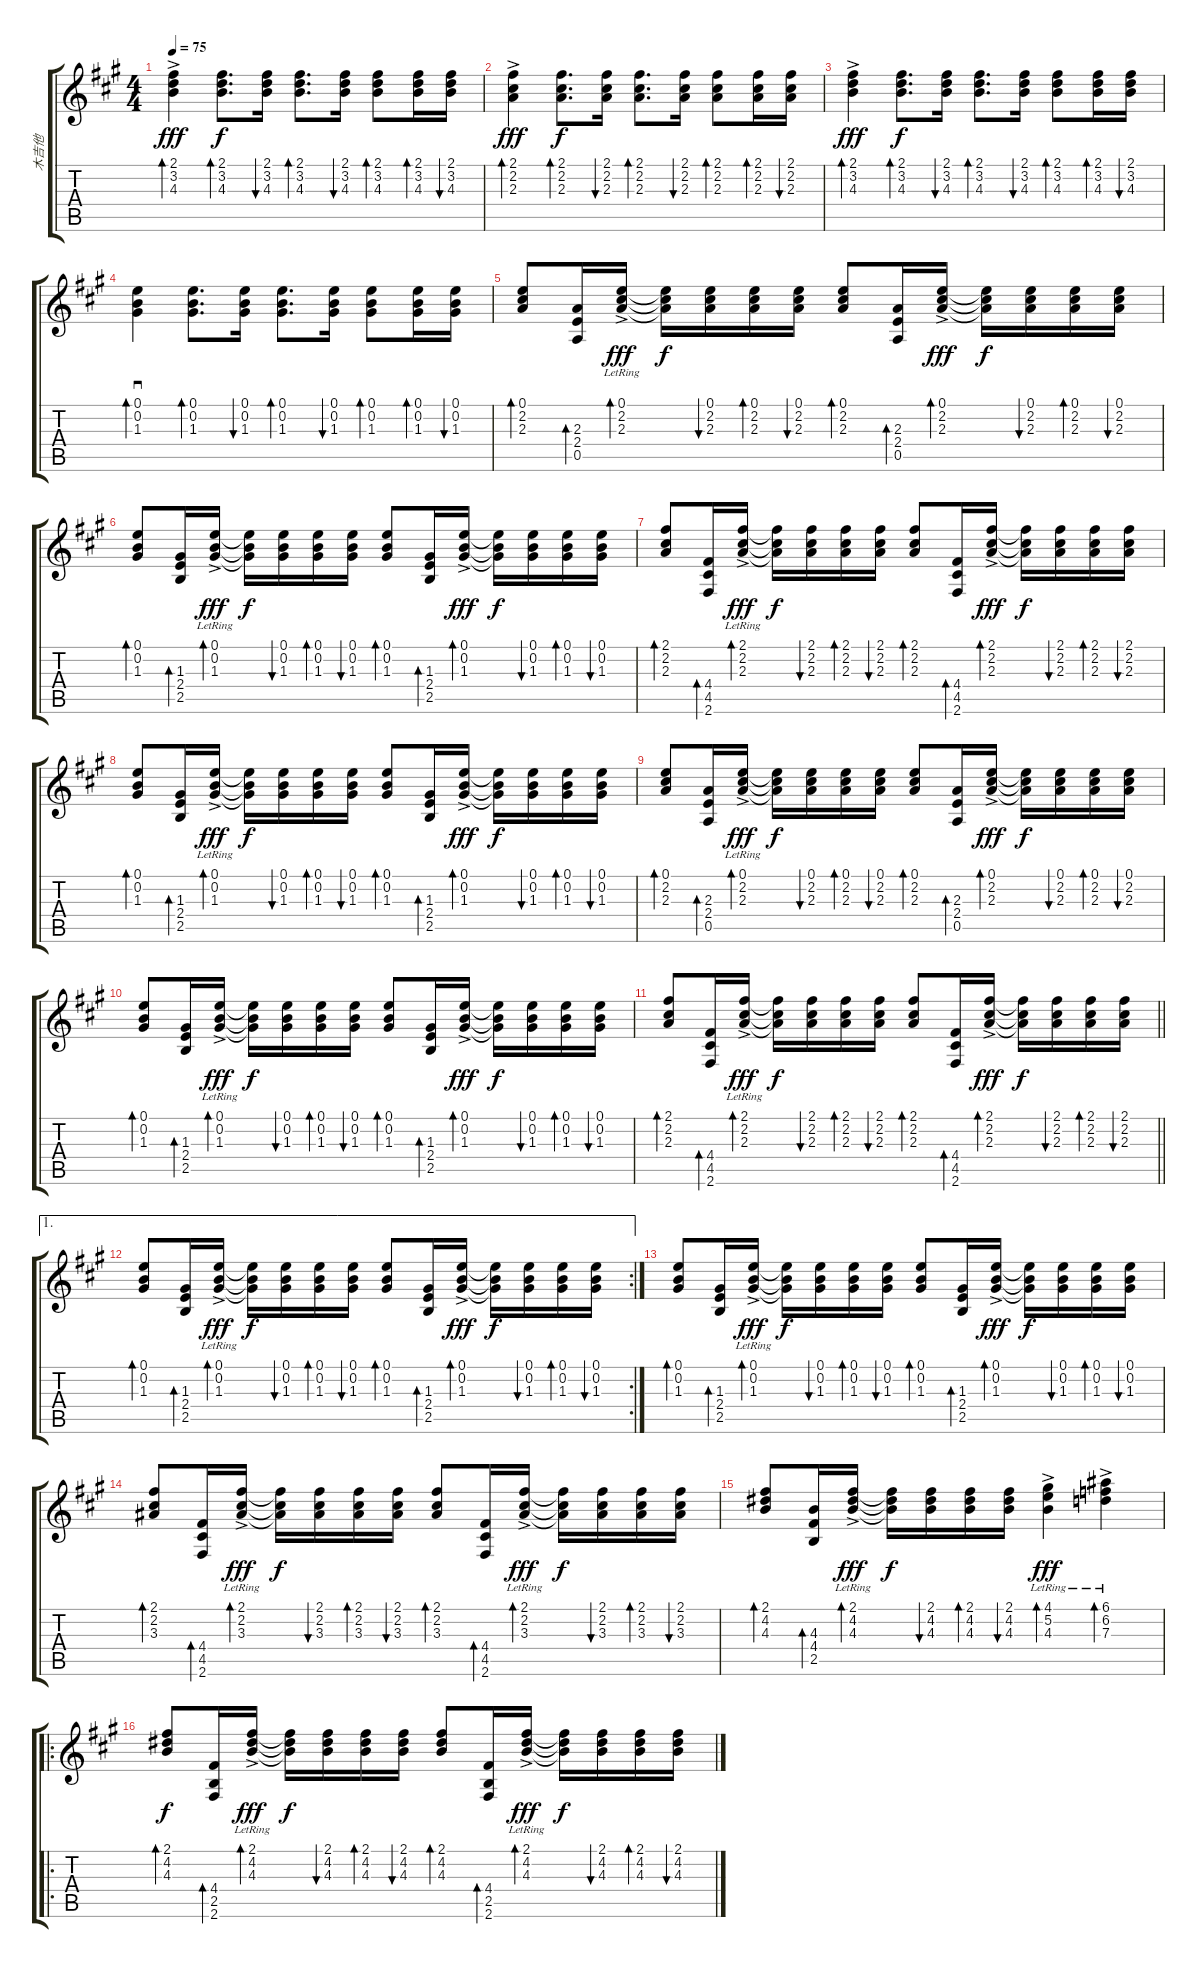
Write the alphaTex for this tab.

\track ("木吉他" "木吉他") {instrument acousticguitarnylon}
\staff {score tabs}
\tuning (E4 B3 G3 D3 A2 E2) {hide}
\ts (4 4)
\tempo 75
\clef g2
\ks a
(2.1 3.2{ac} 4.3).4{bd 60 dy fff} (2.1 3.2 4.3).8{d bd 60 dy f} (2.1 3.2 4.3).16{bu 60} (2.1 3.2 4.3).8{d bd 60} (2.1 3.2 4.3).16{bu 60} (2.1 3.2 4.3).8{bd 60} (2.1 3.2 4.3).16{bd 60} (2.1 3.2 4.3).16{bu 60} |
(2.1 2.2{ac} 2.3).4{bd 60 dy fff} (2.1 2.2 2.3).8{d bd 60 dy f} (2.1 2.2 2.3).16{bu 60} (2.1 2.2 2.3).8{d bd 60} (2.1 2.2 2.3).16{bu 60} (2.1 2.2 2.3).8{bd 60} (2.1 2.2 2.3).16{bd 60} (2.1 2.2 2.3).16{bu 60} |
(2.1 3.2{ac} 4.3).4{bd 60 dy fff} (2.1 3.2 4.3).8{d bd 60 dy f} (2.1 3.2 4.3).16{bu 60} (2.1 3.2 4.3).8{d bd 60} (2.1 3.2 4.3).16{bu 60} (2.1 3.2 4.3).8{bd 60} (2.1 3.2 4.3).16{bd 60} (2.1 3.2 4.3).16{bu 60} |
(0.1 0.2 1.3).4{sd bd 60} (0.1 0.2 1.3).8{d bd 60} (0.1 0.2 1.3).16{bu 60} (0.1 0.2 1.3).8{d bd 60} (0.1 0.2 1.3).16{bu 60} (0.1 0.2 1.3).8{bd 60} (0.1 0.2 1.3).16{bd 60} (0.1 0.2 1.3).16{bu 60} |
(0.1 2.2 2.3).8{bd 60} (2.3 2.4 0.5).16{bd 60} (0.1{ac lr} 2.2{ac lr} 2.3{ac lr}).16{bd 60 dy fff} (0.1{t} 2.2{t} 2.3{t}).16{dy f} (0.1 2.2 2.3).16{bu 60} (0.1 2.2 2.3).16{bd 60} (0.1 2.2 2.3).16{bu 60} (0.1 2.2 2.3).8{bd 60} (2.3 2.4 0.5).16{bd 60} (0.1{ac} 2.2{ac} 2.3{ac}).16{bd 60 dy fff} (0.1{t} 2.2{t} 2.3{t}).16{dy f} (0.1 2.2 2.3).16{bu 60} (0.1 2.2 2.3).16{bd 60} (0.1 2.2 2.3).16{bu 60} |
(0.1 0.2 1.3).8{bd 60} (1.3 2.4 2.5).16{bd 60} (0.1{ac lr} 0.2{ac lr} 1.3{ac lr}).16{bd 60 dy fff} (0.1{t} 0.2{t} 1.3{t}).16{dy f} (0.1 0.2 1.3).16{bu 60} (0.1 0.2 1.3).16{bd 60} (0.1 0.2 1.3).16{bu 60} (0.1 0.2 1.3).8{bd 60} (1.3 2.4 2.5).16{bd 60} (0.1{ac} 0.2{ac} 1.3{ac}).16{bd 60 dy fff} (0.1{t} 0.2{t} 1.3{t}).16{dy f} (0.1 0.2 1.3).16{bu 60} (0.1 0.2 1.3).16{bd 60} (0.1 0.2 1.3).16{bu 60} |
(2.1 2.2 2.3).8{bd 60} (4.4 4.5 2.6).16{bd 60} (2.1{ac lr} 2.2{ac lr} 2.3{ac lr}).16{bd 60 dy fff} (2.1{t} 2.2{t} 2.3{t}).16{dy f} (2.1 2.2 2.3).16{bu 60} (2.1 2.2 2.3).16{bd 60} (2.1 2.2 2.3).16{bu 60} (2.1 2.2 2.3).8{bd 60} (4.4 4.5 2.6).16{bd 60} (2.1{ac} 2.2{ac} 2.3{ac}).16{bd 60 dy fff} (2.1{t} 2.2{t} 2.3{t}).16{dy f} (2.1 2.2 2.3).16{bu 60} (2.1 2.2 2.3).16{bd 60} (2.1 2.2 2.3).16{bu 60} |
(0.1 0.2 1.3).8{bd 60} (1.3 2.4 2.5).16{bd 60} (0.1{ac lr} 0.2{ac lr} 1.3{ac lr}).16{bd 60 dy fff} (0.1{t} 0.2{t} 1.3{t}).16{dy f} (0.1 0.2 1.3).16{bu 60} (0.1 0.2 1.3).16{bd 60} (0.1 0.2 1.3).16{bu 60} (0.1 0.2 1.3).8{bd 60} (1.3 2.4 2.5).16{bd 60} (0.1{ac} 0.2{ac} 1.3{ac}).16{bd 60 dy fff} (0.1{t} 0.2{t} 1.3{t}).16{dy f} (0.1 0.2 1.3).16{bu 60} (0.1 0.2 1.3).16{bd 60} (0.1 0.2 1.3).16{bu 60} |
(0.1 2.2 2.3).8{bd 60} (2.3 2.4 0.5).16{bd 60} (0.1{ac lr} 2.2{ac lr} 2.3{ac lr}).16{bd 60 dy fff} (0.1{t} 2.2{t} 2.3{t}).16{dy f} (0.1 2.2 2.3).16{bu 60} (0.1 2.2 2.3).16{bd 60} (0.1 2.2 2.3).16{bu 60} (0.1 2.2 2.3).8{bd 60} (2.3 2.4 0.5).16{bd 60} (0.1{ac} 2.2{ac} 2.3{ac}).16{bd 60 dy fff} (0.1{t} 2.2{t} 2.3{t}).16{dy f} (0.1 2.2 2.3).16{bu 60} (0.1 2.2 2.3).16{bd 60} (0.1 2.2 2.3).16{bu 60} |
(0.1 0.2 1.3).8{bd 60} (1.3 2.4 2.5).16{bd 60} (0.1{ac lr} 0.2{ac lr} 1.3{ac lr}).16{bd 60 dy fff} (0.1{t} 0.2{t} 1.3{t}).16{dy f} (0.1 0.2 1.3).16{bu 60} (0.1 0.2 1.3).16{bd 60} (0.1 0.2 1.3).16{bu 60} (0.1 0.2 1.3).8{bd 60} (1.3 2.4 2.5).16{bd 60} (0.1{ac} 0.2{ac} 1.3{ac}).16{bd 60 dy fff} (0.1{t} 0.2{t} 1.3{t}).16{dy f} (0.1 0.2 1.3).16{bu 60} (0.1 0.2 1.3).16{bd 60} (0.1 0.2 1.3).16{bu 60} |
\barLineRight lightlight
(2.1 2.2 2.3).8{bd 60} (4.4 4.5 2.6).16{bd 60} (2.1{ac lr} 2.2{ac lr} 2.3{ac lr}).16{bd 60 dy fff} (2.1{t} 2.2{t} 2.3{t}).16{dy f} (2.1 2.2 2.3).16{bu 60} (2.1 2.2 2.3).16{bd 60} (2.1 2.2 2.3).16{bu 60} (2.1 2.2 2.3).8{bd 60} (4.4 4.5 2.6).16{bd 60} (2.1{ac} 2.2{ac} 2.3{ac}).16{bd 60 dy fff} (2.1{t} 2.2{t} 2.3{t}).16{dy f} (2.1 2.2 2.3).16{bu 60} (2.1 2.2 2.3).16{bd 60} (2.1 2.2 2.3).16{bu 60} |
\ae 1
\rc 2
(0.1 0.2 1.3).8{bd 60} (1.3 2.4 2.5).16{bd 60} (0.1{ac lr} 0.2{ac lr} 1.3{ac lr}).16{bd 60 dy fff} (0.1{t} 0.2{t} 1.3{t}).16{dy f} (0.1 0.2 1.3).16{bu 60} (0.1 0.2 1.3).16{bd 60} (0.1 0.2 1.3).16{bu 60} (0.1 0.2 1.3).8{bd 60} (1.3 2.4 2.5).16{bd 60} (0.1{ac} 0.2{ac} 1.3{ac}).16{bd 60 dy fff} (0.1{t} 0.2{t} 1.3{t}).16{dy f} (0.1 0.2 1.3).16{bu 60} (0.1 0.2 1.3).16{bd 60} (0.1 0.2 1.3).16{bu 60} |
(0.1 0.2 1.3).8{bd 60} (1.3 2.4 2.5).16{bd 60} (0.1{ac lr} 0.2{ac lr} 1.3{ac lr}).16{bd 60 dy fff} (0.1{t} 0.2{t} 1.3{t}).16{dy f} (0.1 0.2 1.3).16{bu 60} (0.1 0.2 1.3).16{bd 60} (0.1 0.2 1.3).16{bu 60} (0.1 0.2 1.3).8{bd 60} (1.3 2.4 2.5).16{bd 60} (0.1{ac} 0.2{ac} 1.3{ac}).16{bd 60 dy fff} (0.1{t} 0.2{t} 1.3{t}).16{dy f} (0.1 0.2 1.3).16{bu 60} (0.1 0.2 1.3).16{bd 60} (0.1 0.2 1.3).16{bu 60} |
(2.1 2.2 3.3).8{bd 60} (4.4 4.5 2.6).16{bd 60} (2.1 2.2{ac lr} 3.3).16{bd 60 dy fff} (2.1{t} 2.2{t} 3.3{t}).16{dy f} (2.1 2.2 3.3).16{bu 60} (2.1 2.2 3.3).16{bd 60} (2.1 2.2 3.3).16{bu 60} (2.1 2.2 3.3).8{bd 60} (4.4 4.5 2.6).16{bd 60} (2.1 2.2{ac lr} 3.3).16{bd 60 dy fff} (2.1{t} 2.2{t} 3.3{t}).16{dy f} (2.1 2.2 3.3).16{bu 60} (2.1 2.2 3.3).16{bd 60} (2.1 2.2 3.3).16{bu 60} |
(2.1 4.2 4.3).8{bd 60} (4.3 4.4 2.5).16{bd 60} (2.1 4.2{ac lr} 4.3).16{bd 60 dy fff} (2.1{t} 4.2{t} 4.3{t}).16{dy f} (2.1 4.2 4.3).16{bu 60} (2.1 4.2 4.3).16{bd 60} (2.1 4.2 4.3).16{bu 60} (4.1 5.2 4.3{ac lr}).4{bd 60 dy fff} (6.1 6.2 7.3{ac lr}).4{bd 60} |
\ro
(2.1 4.2 4.3).8{bd 60 dy f} (4.4 2.5 2.6).16{bd 60} (2.1 4.2{ac lr} 4.3).16{bd 60 dy fff} (2.1{t} 4.2{t} 4.3{t}).16{dy f} (2.1 4.2 4.3).16{bu 60} (2.1 4.2 4.3).16{bd 60} (2.1 4.2 4.3).16{bu 60} (2.1 4.2 4.3).8{bd 60} (4.4 2.5 2.6).16{bd 60} (2.1 4.2{ac lr} 4.3).16{bd 60 dy fff} (2.1{t} 4.2{t} 4.3{t}).16{dy f} (2.1 4.2 4.3).16{bu 60} (2.1 4.2 4.3).16{bd 60} (2.1 4.2 4.3).16{bu 60}
